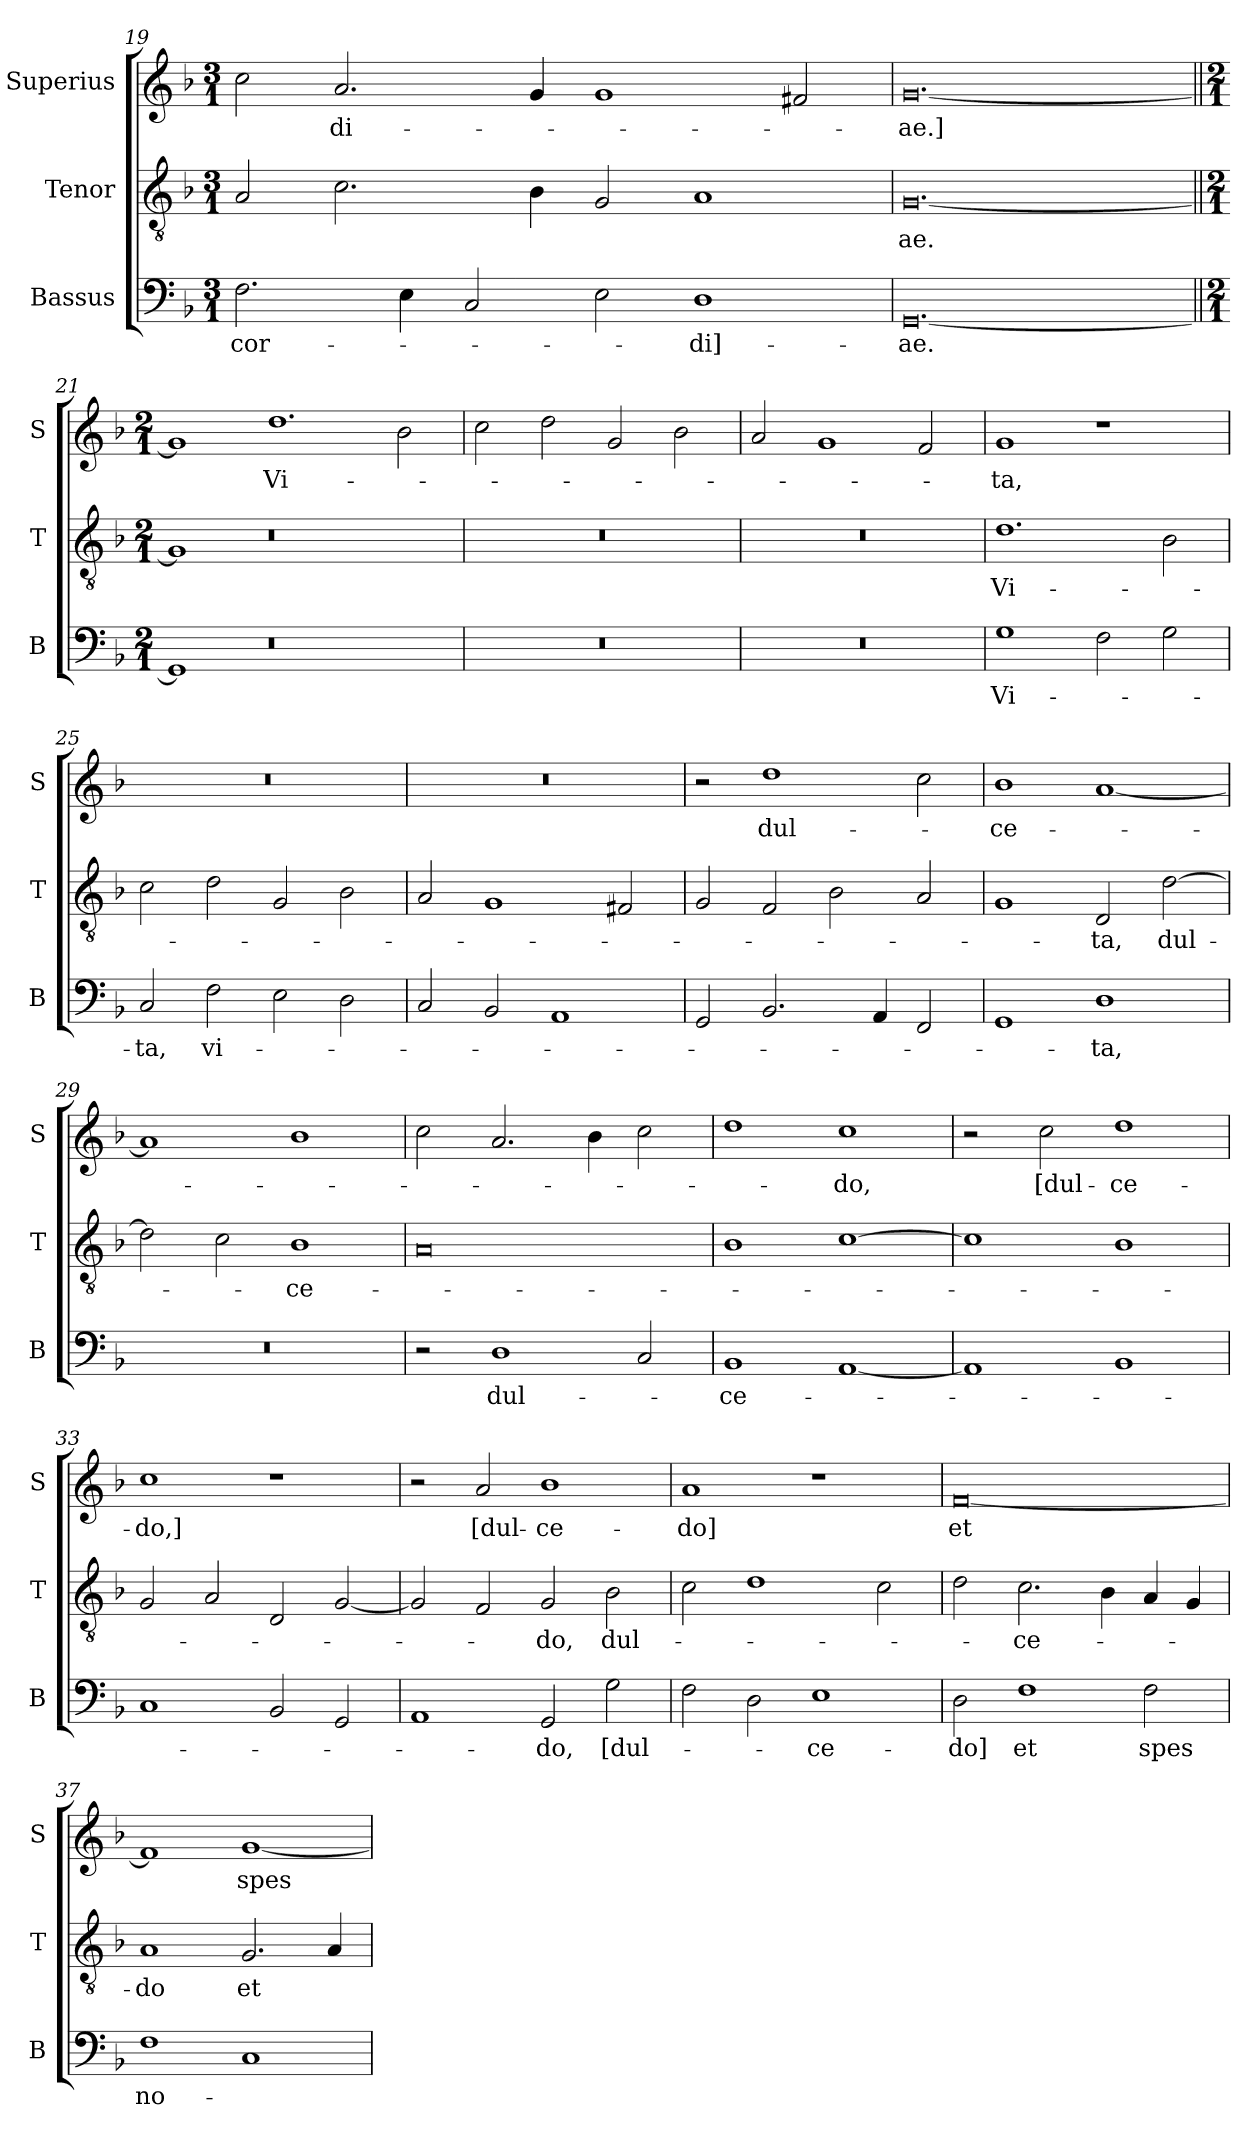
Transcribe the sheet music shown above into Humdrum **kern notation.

**kern	**text	**kern	**text	**kern	**text
*part3	*part3	*part2	*part2	*part1	*part1
*staff3	*staff3	*staff2	*staff2	*staff1	*staff1
*I"Bassus	*	*I"Tenor	*	*I"Superius	*
*I'B	*	*I'T	*	*I'S	*
*clefF4	*	*clefGv2	*	*clefG2	*
*k[b-]	*	*k[b-]	*	*k[b-]	*
*F:	*	*F:	*	*F:	*
*M3/1	*	*M3/1	*	*M3/1	*
=19	=19	=19	=19	=19	=19
2.F	-cor-	2A	.	2cc	.
.	.	2.c	.	2.a	-di-
4E	.	.	.	.	.
2C	.	.	.	.	.
.	.	4B-	.	4g	.
2E	.	2G	.	1g	.
1D	-di]-	1A	.	.	.
.	.	.	.	2f#X	.
=20	=20	=20	=20	=20	=20
[0.GG	-ae.	[0.G	-ae.	[0.g	-ae.]
=21||	=21||	=21||	=21||	=21||	=21||
*M2/1	*	*M2/1	*	*M2/1	*
1GG]	.	1G]	.	1g]	.
0r	.	0r	.	1.dd	Vi-
.	.	.	.	2b-	.
=22	=22	=22	=22	=22	=22
0r	.	0r	.	2cc	.
.	.	.	.	2dd	.
.	.	.	.	2g	.
.	.	.	.	2b-	.
=23	=23	=23	=23	=23	=23
0r	.	0r	.	2a	.
.	.	.	.	1g	.
.	.	.	.	2f	.
=24	=24	=24	=24	=24	=24
1G	Vi-	1.d	Vi-	1g	-ta,
2F	.	.	.	1r	.
2G	.	2B-	.	.	.
=25	=25	=25	=25	=25	=25
2C	-ta,	2c	.	0r	.
2F	vi-	2d	.	.	.
2E	.	2G	.	.	.
2D	.	2B-	.	.	.
=26	=26	=26	=26	=26	=26
2C	.	2A	.	0r	.
2BB-	.	1G	.	.	.
1AA	.	.	.	.	.
.	.	2F#X	.	.	.
=27	=27	=27	=27	=27	=27
2GG	.	2G	.	2r	.
2.BB-	.	2F	.	1dd	dul-
.	.	2B-	.	.	.
4AA	.	.	.	.	.
2FF	.	2A	.	2cc	.
=28	=28	=28	=28	=28	=28
1GG	.	1G	.	1b-	-ce-
1D	-ta,	2D	-ta,	[1a	.
.	.	[2d	dul-	.	.
=29	=29	=29	=29	=29	=29
0r	.	2d]	.	1a]	.
.	.	2c	.	.	.
.	.	1B-	-ce-	1b-	.
=30	=30	=30	=30	=30	=30
2r	.	0A	.	2cc	.
1D	dul-	.	.	2.a	.
.	.	.	.	4b-	.
2C	.	.	.	2cc	.
=31	=31	=31	=31	=31	=31
1BB-	-ce-	1B-	.	1dd	.
[1AA	.	[1c	.	1cc	-do,
=32	=32	=32	=32	=32	=32
1AA]	.	1c]	.	2r	.
.	.	.	.	2cc	[dul-
1BB-	.	1B-	.	1dd	-ce-
=33	=33	=33	=33	=33	=33
1C	.	2G	.	1cc	-do,]
.	.	2A	.	.	.
2BB-	.	2D	.	1r	.
2GG	.	[2G	.	.	.
=34	=34	=34	=34	=34	=34
1AA	.	2G]	.	2r	.
.	.	2F	.	2a	[dul-
2GG	-do,	2G	-do,	1b-	-ce-
2G	[dul-	2B-	dul-	.	.
=35	=35	=35	=35	=35	=35
2F	.	2c	.	1a	-do]
2D	.	1d	.	.	.
1E	-ce-	.	.	1r	.
.	.	2c	.	.	.
=36	=36	=36	=36	=36	=36
2D	-do]	2d	.	[0f	et
1F	et	2.c	-ce-	.	.
.	.	4B-	.	.	.
2F	spes	4A	.	.	.
.	.	4G	.	.	.
=37	=37	=37	=37	=37	=37
1F	no-	1A	-do	1f]	.
1C	.	2.G	et	[1g	spes
.	.	4A	.	.	.
=	=	=	=	=	=
*-	*-	*-	*-	*-	*-
